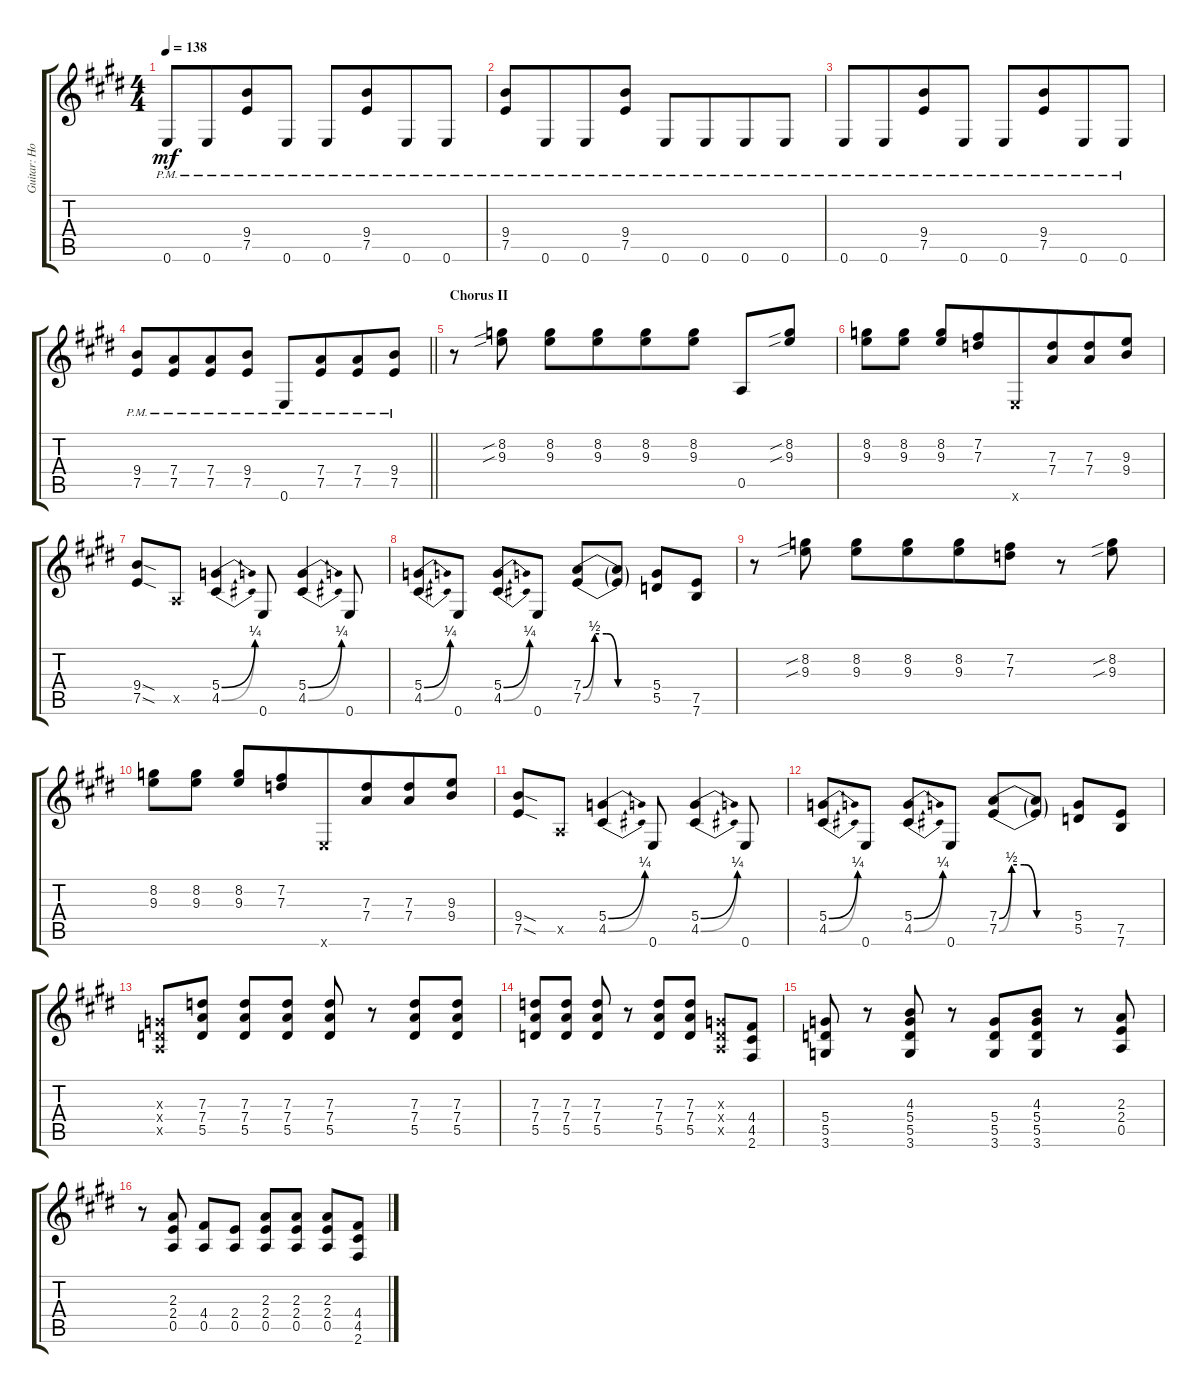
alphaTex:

\track ("Guitar: Howard" "Guitar: Ho") {instrument distortionguitar}
\staff {score tabs}
\tuning (E4 B3 G3 D3 A2 E2) {hide}
\ts (4 4)
\tempo 138
\clef g2
\ks e
0.6{pm}.8{dy mf} 0.6{pm}.8{beam merge} (9.4{pm} 7.5{pm}).8 0.6{pm}.8 0.6{pm}.8{beam merge} (9.4{pm} 7.5{pm}).8{beam merge} 0.6{pm}.8 0.6{pm}.8 |
(9.4{pm} 7.5{pm}).8 0.6{pm}.8{beam merge} 0.6{pm}.8{beam merge} (9.4{pm} 7.5{pm}).8{beam split} 0.6{pm}.8{beam merge} 0.6{pm}.8{beam merge} 0.6{pm}.8 0.6{pm}.8 |
0.6{pm}.8 0.6{pm}.8{beam merge} (9.4{pm} 7.5{pm}).8 0.6{pm}.8 0.6{pm}.8{beam merge} (9.4{pm} 7.5{pm}).8{beam merge} 0.6{pm}.8 0.6{pm}.8 |
\barLineRight lightlight
(9.4{pm} 7.5{pm}).8 (7.4{pm} 7.5{pm}).8{beam merge} (7.4{pm} 7.5{pm}).8{beam merge} (9.4{pm} 7.5{pm}).8{beam split} 0.6{pm}.8 (7.4{pm} 7.5{pm}).8{beam merge} (7.4{pm} 7.5{pm}).8{beam merge} (9.4{pm} 7.5{pm}).8 |
\section ("" "Chorus II")
r.8 (8.2{sib} 9.3{sib}).8 (8.2 9.3).8 (8.2 9.3).8{beam merge} (8.2 9.3).8{beam merge} (8.2 9.3).8 0.5.8 (8.2{sib} 9.3{sib}).8 |
(8.2 9.3).8 (8.2 9.3).8 (8.2 9.3).8{beam merge} (7.2 7.3).8{beam merge} 0.6{x}.8{beam merge} (7.3 7.4).8{beam merge} (7.3 7.4).8{beam merge} (9.3 9.4).8 |
(9.4{sod} 7.5{sod}).8 0.5{x}.8 (5.4{be (bend 0 0 60 1)} 4.5{be (bend 0 0 60 1)}).4 0.6.8 (5.4{be (bend 0 0 60 1)} 4.5{be (bend 0 0 60 1)}).4 0.6.8 |
(5.4{be (bend 0 0 60 1)} 4.5{be (bend 0 0 60 1)}).8 0.6.8 (5.4{be (bend 0 0 60 1)} 4.5{be (bend 0 0 60 1)}).8 0.6.8 (7.4{be (custom 0 0 10 2 20 2 30 0 60 0)} 7.5{be (custom 0 0 10 2 20 2 30 0 60 0)}).8 (7.4{t} 7.5{t}).8 (5.4 5.5).8 (7.5 7.6).8 |
r.8 (8.2{sib} 9.3{sib}).8 (8.2 9.3).8 (8.2 9.3).8{beam merge} (8.2 9.3).8{beam merge} (7.2 7.3).8 r.8 (8.2{sib} 9.3{sib}).8 |
(8.2 9.3).8 (8.2 9.3).8 (8.2 9.3).8{beam merge} (7.2 7.3).8{beam merge} 0.6{x}.8{beam merge} (7.3 7.4).8{beam merge} (7.3 7.4).8{beam merge} (9.3 9.4).8 |
(9.4{sod} 7.5{sod}).8 0.5{x}.8 (5.4{be (bend 0 0 60 1)} 4.5{be (bend 0 0 60 1)}).4 0.6.8 (5.4{be (bend 0 0 60 1)} 4.5{be (bend 0 0 60 1)}).4 0.6.8 |
(5.4{be (bend 0 0 60 1)} 4.5{be (bend 0 0 60 1)}).8 0.6.8 (5.4{be (bend 0 0 60 1)} 4.5{be (bend 0 0 60 1)}).8 0.6.8 (7.4{be (custom 0 0 10 2 20 2 30 0 60 0)} 7.5{be (custom 0 0 10 2 20 2 30 0 60 0)}).8 (7.4{t} 7.5{t}).8 (5.4 5.5).8 (7.5 7.6).8 |
(0.3{x} 0.4{x} 0.5{x}).8 (7.3 7.4 5.5).8 (7.3 7.4 5.5).8 (7.3 7.4 5.5).8 (7.3 7.4 5.5).8 r.8 (7.3 7.4 5.5).8 (7.3 7.4 5.5).8 |
(7.3 7.4 5.5).8 (7.3 7.4 5.5).8 (7.3 7.4 5.5).8 r.8 (7.3 7.4 5.5).8 (7.3 7.4 5.5).8 (0.3{x} 0.4{x} 0.5{x}).8 (4.4 4.5 2.6).8 |
(5.4 5.5 3.6).8 r.8 (4.3 5.4 5.5 3.6).8 r.8 (5.4 5.5 3.6).8 (4.3 5.4 5.5 3.6).8 r.8 (2.3 2.4 0.5).8 |
r.8 (2.3 2.4 0.5).8 (4.4 0.5).8 (2.4 0.5).8 (2.3 2.4 0.5).8 (2.3 2.4 0.5).8 (2.3 2.4 0.5).8 (4.4 4.5 2.6).8
